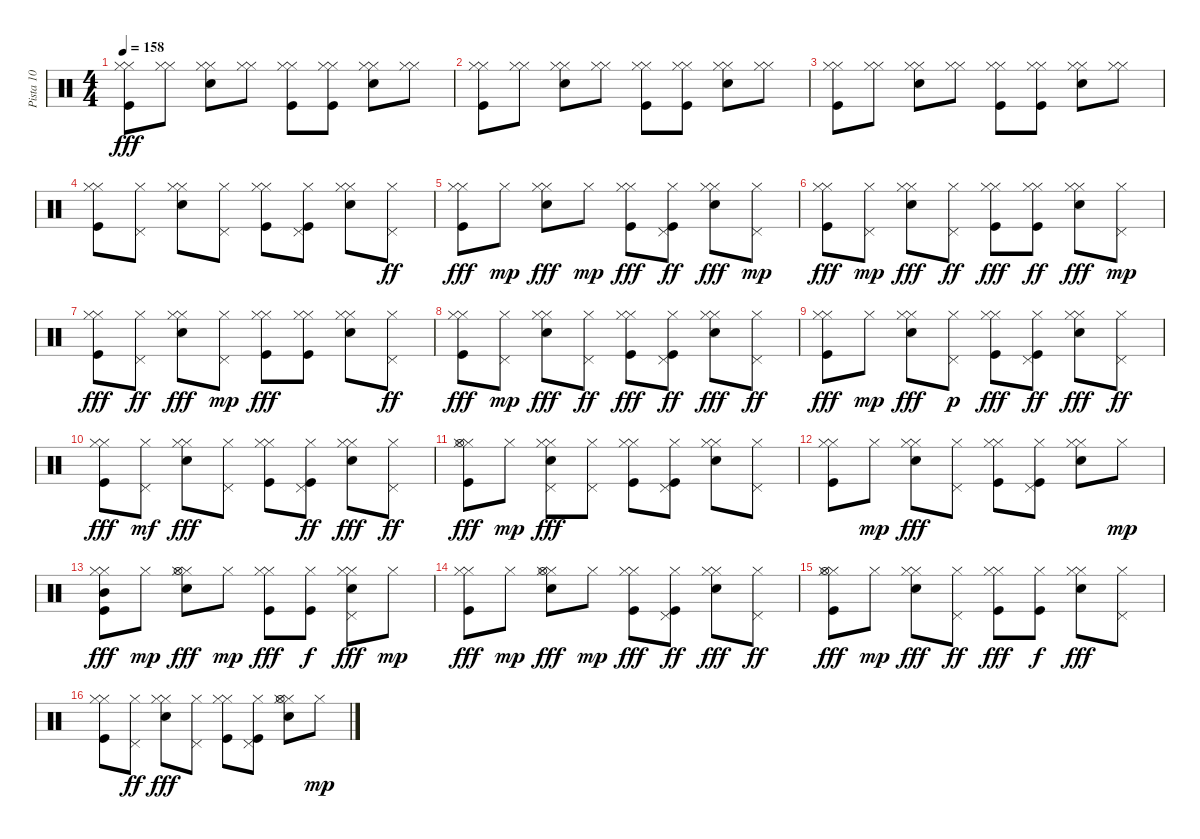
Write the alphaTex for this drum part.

\track ("Pista 10" "Pista 10") {instrument percussion}
\staff {score}
\articulation defaults
\ts (4 4)
\tempo 158
\clef neutral
\ks c
("Hi-Hat (closed)" "Kick (hit)" "Hi-Hat (closed)").8{dy fff} ("Hi-Hat (closed)" "Hi-Hat (closed)").8 ("Snare (hit) 2" "Hi-Hat (closed)" "Hi-Hat (closed)").8 ("Hi-Hat (closed)" "Hi-Hat (closed)").8 ("Hi-Hat (closed)" "Kick (hit)" "Hi-Hat (closed)").8 ("Hi-Hat (closed)" "Kick (hit)" "Hi-Hat (closed)").8 ("Snare (hit) 2" "Hi-Hat (closed)" "Hi-Hat (closed)").8 ("Hi-Hat (closed)" "Hi-Hat (closed)").8 |
("Hi-Hat (closed)" "Kick (hit)" "Hi-Hat (closed)").8 ("Hi-Hat (closed)" "Hi-Hat (closed)").8 ("Snare (hit) 2" "Hi-Hat (closed)" "Hi-Hat (closed)").8 ("Hi-Hat (closed)" "Hi-Hat (closed)").8 ("Hi-Hat (closed)" "Kick (hit)" "Hi-Hat (closed)").8 ("Hi-Hat (closed)" "Kick (hit)" "Hi-Hat (closed)").8 ("Snare (hit) 2" "Hi-Hat (closed)" "Hi-Hat (closed)").8 ("Hi-Hat (closed)" "Hi-Hat (closed)").8 |
("Hi-Hat (closed)" "Kick (hit)" "Hi-Hat (closed)").8 ("Hi-Hat (closed)" "Hi-Hat (closed)").8 ("Snare (hit) 2" "Hi-Hat (closed)" "Hi-Hat (closed)").8 ("Hi-Hat (closed)" "Hi-Hat (closed)").8 ("Hi-Hat (closed)" "Kick (hit)" "Hi-Hat (closed)").8 ("Hi-Hat (closed)" "Kick (hit)" "Hi-Hat (closed)").8 ("Snare (hit) 2" "Hi-Hat (closed)" "Hi-Hat (closed)").8 ("Hi-Hat (closed)" "Hi-Hat (closed)").8 |
("Hi-Hat (closed)" "Kick (hit)" "Hi-Hat (closed)").8 ("Hi-Hat (closed)" "Pedal Hi-Hat (hit)").8 ("Snare (hit) 2" "Hi-Hat (closed)" "Hi-Hat (closed)").8 ("Hi-Hat (closed)" "Pedal Hi-Hat (hit)").8 ("Hi-Hat (closed)" "Kick (hit)" "Hi-Hat (closed)").8 ("Hi-Hat (closed)" "Kick (hit)" "Pedal Hi-Hat (hit)").8 ("Snare (hit) 2" "Hi-Hat (closed)" "Hi-Hat (closed)").8 ("Hi-Hat (closed)" "Pedal Hi-Hat (hit)").8{dy ff} |
("Hi-Hat (closed)" "Kick (hit)" "Hi-Hat (closed)").8{dy fff} "Hi-Hat (closed)".8{dy mp} ("Snare (hit) 2" "Hi-Hat (closed)" "Hi-Hat (closed)").8{dy fff} "Hi-Hat (closed)".8{dy mp} ("Hi-Hat (closed)" "Kick (hit)" "Hi-Hat (closed)").8{dy fff} ("Hi-Hat (closed)" "Kick (hit)" "Pedal Hi-Hat (hit)").8{dy ff} ("Snare (hit) 2" "Hi-Hat (closed)" "Hi-Hat (closed)").8{dy fff} ("Hi-Hat (closed)" "Pedal Hi-Hat (hit)").8{dy mp} |
("Hi-Hat (closed)" "Kick (hit)" "Hi-Hat (closed)").8{dy fff} ("Hi-Hat (closed)" "Pedal Hi-Hat (hit)").8{dy mp} ("Snare (hit) 2" "Hi-Hat (closed)" "Hi-Hat (closed)").8{dy fff} ("Hi-Hat (closed)" "Pedal Hi-Hat (hit)").8{dy ff} ("Hi-Hat (closed)" "Kick (hit)" "Hi-Hat (closed)").8{dy fff} ("Hi-Hat (closed)" "Kick (hit)" "Hi-Hat (closed)").8{dy ff} ("Snare (hit) 2" "Hi-Hat (closed)" "Hi-Hat (closed)").8{dy fff} ("Hi-Hat (closed)" "Pedal Hi-Hat (hit)").8{dy mp} |
("Hi-Hat (closed)" "Kick (hit)" "Hi-Hat (closed)").8{dy fff} ("Hi-Hat (closed)" "Pedal Hi-Hat (hit)").8{dy ff} ("Snare (hit) 2" "Hi-Hat (closed)" "Hi-Hat (closed)").8{dy fff} ("Hi-Hat (closed)" "Pedal Hi-Hat (hit)").8{dy mp} ("Hi-Hat (closed)" "Kick (hit)" "Hi-Hat (closed)").8{dy fff} ("Hi-Hat (closed)" "Kick (hit)" "Hi-Hat (closed)").8 ("Snare (hit) 2" "Hi-Hat (closed)" "Hi-Hat (closed)").8 ("Hi-Hat (closed)" "Pedal Hi-Hat (hit)").8{dy ff} |
("Hi-Hat (closed)" "Kick (hit)" "Hi-Hat (closed)").8{dy fff} ("Hi-Hat (closed)" "Pedal Hi-Hat (hit)").8{dy mp} ("Snare (hit) 2" "Hi-Hat (closed)" "Hi-Hat (closed)").8{dy fff} ("Hi-Hat (closed)" "Pedal Hi-Hat (hit)").8{dy ff} ("Hi-Hat (closed)" "Kick (hit)" "Hi-Hat (closed)").8{dy fff} ("Hi-Hat (closed)" "Kick (hit)" "Pedal Hi-Hat (hit)").8{dy ff} ("Snare (hit) 2" "Hi-Hat (closed)" "Hi-Hat (closed)").8{dy fff} ("Hi-Hat (closed)" "Pedal Hi-Hat (hit)").8{dy ff} |
("Hi-Hat (closed)" "Kick (hit)" "Hi-Hat (closed)").8{dy fff} "Hi-Hat (closed)".8{dy mp} ("Snare (hit) 2" "Hi-Hat (closed)" "Hi-Hat (closed)").8{dy fff} ("Hi-Hat (closed)" "Pedal Hi-Hat (hit)").8{dy p} ("Hi-Hat (closed)" "Kick (hit)" "Hi-Hat (closed)").8{dy fff} ("Hi-Hat (closed)" "Kick (hit)" "Pedal Hi-Hat (hit)").8{dy ff} ("Snare (hit) 2" "Hi-Hat (closed)" "Hi-Hat (closed)").8{dy fff} ("Hi-Hat (closed)" "Pedal Hi-Hat (hit)").8{dy ff} |
("Hi-Hat (closed)" "Kick (hit)" "Hi-Hat (closed)").8{dy fff} ("Hi-Hat (closed)" "Pedal Hi-Hat (hit)").8{dy mf} ("Snare (hit) 2" "Hi-Hat (closed)" "Hi-Hat (closed)").8{dy fff} ("Hi-Hat (closed)" "Pedal Hi-Hat (hit)").8 ("Hi-Hat (closed)" "Kick (hit)" "Hi-Hat (closed)").8 ("Hi-Hat (closed)" "Kick (hit)" "Pedal Hi-Hat (hit)").8{dy ff} ("Snare (hit) 2" "Hi-Hat (closed)" "Hi-Hat (closed)").8{dy fff} ("Hi-Hat (closed)" "Pedal Hi-Hat (hit)").8{dy ff} |
("Hi-Hat (closed)" "Kick (hit)" "Hi-Hat (closed)" "Hi-Hat (open)").8{dy fff} "Hi-Hat (closed)".8{dy mp} ("Snare (hit) 2" "Hi-Hat (closed)" "Hi-Hat (closed)" "Pedal Hi-Hat (hit)").8{dy fff} ("Hi-Hat (closed)" "Pedal Hi-Hat (hit)").8 ("Hi-Hat (closed)" "Kick (hit)" "Hi-Hat (closed)").8 ("Hi-Hat (closed)" "Kick (hit)" "Pedal Hi-Hat (hit)").8 ("Snare (hit) 2" "Hi-Hat (closed)" "Hi-Hat (closed)").8 ("Hi-Hat (closed)" "Pedal Hi-Hat (hit)").8 |
("Hi-Hat (closed)" "Kick (hit)" "Hi-Hat (closed)").8 "Hi-Hat (closed)".8{dy mp} ("Snare (hit) 2" "Hi-Hat (closed)" "Hi-Hat (closed)").8{dy fff} ("Hi-Hat (closed)" "Pedal Hi-Hat (hit)").8 ("Hi-Hat (closed)" "Kick (hit)" "Hi-Hat (closed)").8 ("Hi-Hat (closed)" "Kick (hit)" "Pedal Hi-Hat (hit)").8 ("Snare (hit) 2" "Hi-Hat (closed)" "Hi-Hat (closed)").8 "Hi-Hat (closed)".8{dy mp} |
("Hi-Hat (closed)" "Kick (hit)" "Mid Tom (hit)" "Hi-Hat (closed)").8{dy fff} "Hi-Hat (closed)".8{dy mp} ("Snare (hit) 2" "Hi-Hat (closed)" "Hi-Hat (closed)" "Hi-Hat (open)").8{dy fff} "Hi-Hat (closed)".8{dy mp} ("Hi-Hat (closed)" "Kick (hit)" "Hi-Hat (closed)").8{dy fff} ("Hi-Hat (closed)" "Kick (hit)").8{dy f} ("Snare (hit) 2" "Hi-Hat (closed)" "Pedal Hi-Hat (hit)" "Hi-Hat (closed)").8{dy fff} "Hi-Hat (closed)".8{dy mp} |
("Hi-Hat (closed)" "Kick (hit)" "Hi-Hat (closed)").8{dy fff} "Hi-Hat (closed)".8{dy mp} ("Snare (hit) 2" "Hi-Hat (closed)" "Hi-Hat (closed)" "Hi-Hat (open)").8{dy fff} "Hi-Hat (closed)".8{dy mp} ("Hi-Hat (closed)" "Kick (hit)" "Hi-Hat (closed)").8{dy fff} ("Hi-Hat (closed)" "Kick (hit)" "Pedal Hi-Hat (hit)").8{dy ff} ("Snare (hit) 2" "Hi-Hat (closed)" "Hi-Hat (closed)").8{dy fff} ("Hi-Hat (closed)" "Pedal Hi-Hat (hit)").8{dy ff} |
("Hi-Hat (closed)" "Kick (hit)" "Hi-Hat (open)" "Hi-Hat (closed)").8{dy fff} "Hi-Hat (closed)".8{dy mp} ("Snare (hit) 2" "Hi-Hat (closed)" "Hi-Hat (closed)").8{dy fff} ("Hi-Hat (closed)" "Pedal Hi-Hat (hit)").8{dy ff} ("Hi-Hat (closed)" "Kick (hit)" "Hi-Hat (closed)").8{dy fff} ("Hi-Hat (closed)" "Kick (hit)").8{dy f} ("Snare (hit) 2" "Hi-Hat (closed)" "Hi-Hat (closed)").8{dy fff} ("Hi-Hat (closed)" "Pedal Hi-Hat (hit)").8 |
("Hi-Hat (closed)" "Kick (hit)" "Hi-Hat (closed)").8 ("Hi-Hat (closed)" "Pedal Hi-Hat (hit)").8{dy ff} ("Snare (hit) 2" "Hi-Hat (closed)" "Hi-Hat (closed)").8{dy fff} ("Hi-Hat (closed)" "Pedal Hi-Hat (hit)").8 ("Hi-Hat (closed)" "Kick (hit)" "Hi-Hat (closed)").8 ("Hi-Hat (closed)" "Kick (hit)" "Pedal Hi-Hat (hit)").8 ("Snare (hit) 2" "Hi-Hat (closed)" "Hi-Hat (closed)" "Hi-Hat (open)").8 "Hi-Hat (closed)".8{dy mp}
